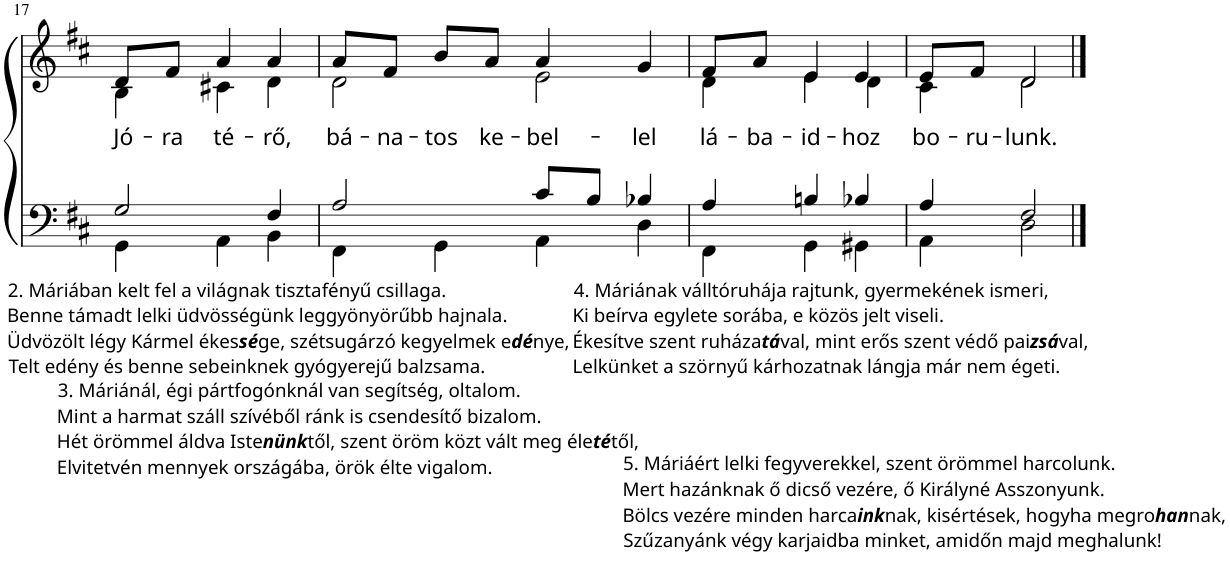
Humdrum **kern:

**kern	**kern	**text
*part1	*part1	*part1
*staff2	*staff1	*staff1
*I"P1	*	*
!!LO:PB:g=z
*clefF4	*clefG2	*
*k[f#c#]	*k[f#c#]	*
*M4/4	*M4/4	*
=17	=17	=17
*^	*	*
!LO:TX:b:t=2. Máriában kelt fel a világnak tisztafényű csillaga.	!	!	!
!LO:TX:b:t=Benne támadt lelki üdvösségünk leggyönyörűbb hajnala.	!	!	!
!LO:TX:b:t=Üdvözölt légy Kármel ékes	!	!	!
!LO:TX:b:Bi:t=sé	!	!	!
!LO:TX:b:t=ge, szétsugárzó kegyelmek e	!	!	!
!LO:TX:b:Bi:t=dé	!	!	!
!LO:TX:b:t=nye,	!	!	!
!LO:TX:b:t=Telt edény és benne sebeinknek gyógyerejű balzsama.	!	!	!
!LO:TX:b:t=4. Máriának válltóruhája rajtunk, gyermekének ismeri,	!	!	!
!LO:TX:b:t=Ki beírva egylete sorába, e közös jelt viseli.	!	!	!
!LO:TX:b:t=Ékesítve szent ruháza	!	!	!
!LO:TX:b:Bi:t=tá	!	!	!
!LO:TX:b:t=val, mint erős szent védő pai	!	!	!
!LO:TX:b:Bi:t=zsá	!	!	!
!LO:TX:b:t=val,	!	!	!
!LO:TX:b:t=Lelkünket a szörnyű kárhozatnak lángja már nem égeti.	!	!	!
!	!	!	!LO:LY:b
*	*	*^	*
2G/	4GG\	8d/L	4B\	Jó-
!	!	!	!	!LO:LY:b
.	.	8f#/J	.	-ra
!	!	!	!	!LO:LY:b
.	4AA\	4a/	4c#X\	té-
!	!	!	!	!LO:LY:b
4F#/	4BB\	4a/	4d\	-rő,
=18	=18	=18	=18	=18
!	!	!	!	!LO:LY:b
2A/	4FF#\	8a/L	2d\	bá-
!	!	!	!	!LO:LY:b
.	.	8f#/J	.	-na-
!	!	!	!	!LO:LY:b
.	4GG\	8b/L	.	-tos
!	!	!	!	!LO:LY:b
.	.	8a/J	.	ke-
!	!	!	!	!LO:LY:b
8c#/L	4AA\	4a/	2e\	-bel-
!LO:TX:b:t=3. Máriánál, égi pártfogónknál van segítség, oltalom.	!	!	!	!
!LO:TX:b:t=Mint a harmat száll szívéből ránk is csendesítő bizalom.	!	!	!	!
!LO:TX:b:t=Hét örömmel áldva Iste	!	!	!	!
!LO:TX:b:Bi:t=nünk	!	!	!	!
!LO:TX:b:t=től, szent öröm közt vált meg éle	!	!	!	!
!LO:TX:b:Bi:t=té	!	!	!	!
!LO:TX:b:t=től,	!	!	!	!
!LO:TX:b:t=Elvitetvén mennyek országába, örök élte vigalom.	!	!	!	!
!LO:TX:b:t=5. Máriáért lelki fegyverekkel, szent örömmel harcolunk.	!	!	!	!
!LO:TX:b:t=Mert hazánknak ő dicső vezére, ő Királyné Asszonyunk.	!	!	!	!
!LO:TX:b:t=Bölcs vezére minden harca	!	!	!	!
!LO:TX:b:Bi:t=ink	!	!	!	!
!LO:TX:b:t=nak, kisértések, hogyha megro	!	!	!	!
!LO:TX:b:Bi:t=han	!	!	!	!
!LO:TX:b:t=nak,	!	!	!	!
!LO:TX:b:t=Szűzanyánk végy karjaidba minket, amidőn majd meghalunk!	!	!	!	!
8B/J	.	.	.	.
!	!	!	!	!LO:LY:b
4B-X/	4D\	4g/	.	-lel
=19	=19	=19	=19	=19
!	!	!	!	!LO:LY:b
4A/	4FF#\	8f#/L	4d\	lá-
!	!	!	!	!LO:LY:b
.	.	8a/J	.	-ba-
!	!	!	!	!LO:LY:b
4Bn/	4GG\	4e/	4e\	-id-
!	!	!	!	!LO:LY:b
4B-X/	4GG#X\	4e/	4d\	-hoz
=20	=20	=20	=20	=20
!	!	!	!	!LO:LY:b
4A/	4AA\	8e/L	4c#\	bo-
!	!	!	!	!LO:LY:b
.	.	8f#/J	.	-ru-
!	!	!	!	!LO:LY:b
2F#/	2D\	2d/	2d\	-lunk.
*v	*v	*	*	*
*	*v	*v	*
==	==	==
*-	*-	*-
